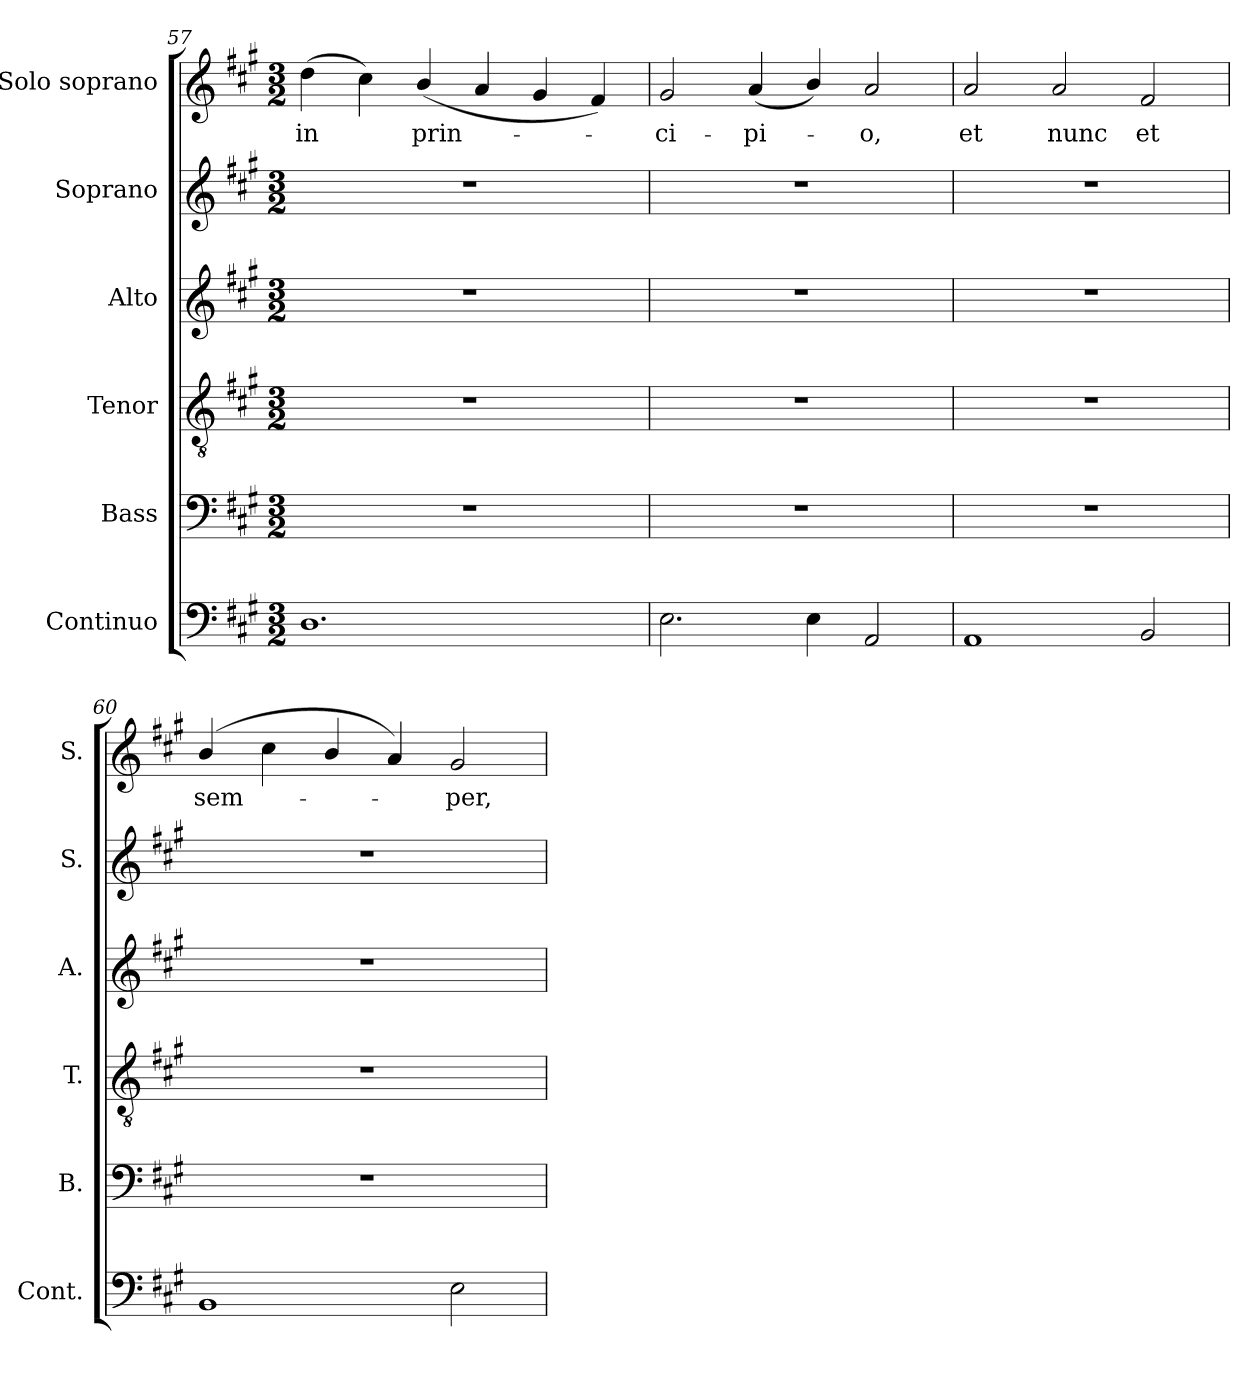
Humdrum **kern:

**kern	**kern	**kern	**kern	**kern	**kern	**text
*part6	*part5	*part4	*part3	*part2	*part1	*part1
*staff6	*staff5	*staff4	*staff3	*staff2	*staff1	*staff1
*I"Continuo	*I"Bass	*I"Tenor	*I"Alto	*I"Soprano	*I"Solo soprano	*
*I'Cont.	*I'B.	*I'T.	*I'A.	*I'S.	*I'S.	*
*clefF4	*clefF4	*clefGv2	*clefG2	*clefG2	*clefG2	*
*	*	*ITrd7c12	*	*	*	*
*k[f#c#g#]	*k[f#c#g#]	*k[f#c#g#]	*k[f#c#g#]	*k[f#c#g#]	*k[f#c#g#]	*
*A:	*A:	*A:	*A:	*A:	*A:	*
*M3/2	*M3/2	*M3/2	*M3/2	*M3/2	*M3/2	*
=57	=57	=57	=57	=57	=57	=57
!	!LO:N:vis=1	!LO:N:vis=1	!LO:N:vis=1	!LO:N:vis=1	!	!
!	!	!	!	!	!	!LO:LY:b:color=#000000
1.Di	1.r	1.r	1.r	1.r	(4ddi\	in
.	.	.	.	.	4cc#i\)	.
!	!	!	!	!	!	!LO:LY:b:color=#000000
.	.	.	.	.	(4bi/	prin-
.	.	.	.	.	4ai/	.
.	.	.	.	.	4g#i/	.
.	.	.	.	.	4f#i/)	.
=58	=58	=58	=58	=58	=58	=58
!	!LO:N:vis=1	!LO:N:vis=1	!LO:N:vis=1	!LO:N:vis=1	!	!
!	!	!	!	!	!	!LO:LY:b:color=#000000
2.Ei\	1.r	1.r	1.r	1.r	2g#i/	-ci-
!	!	!	!	!	!	!LO:LY:b:color=#000000
.	.	.	.	.	(4ai/	-pi-
4Ei\	.	.	.	.	4bi/)	.
!	!	!	!	!	!	!LO:LY:b:color=#000000
2AAi/	.	.	.	.	2ai/	-o,
=59	=59	=59	=59	=59	=59	=59
!	!LO:N:vis=1	!LO:N:vis=1	!LO:N:vis=1	!LO:N:vis=1	!	!
!	!	!	!	!	!	!LO:LY:b:color=#000000
1AAi	1.r	1.r	1.r	1.r	2ai/	et
!	!	!	!	!	!	!LO:LY:b:color=#000000
.	.	.	.	.	2ai/	nunc
!	!	!	!	!	!	!LO:LY:b:color=#000000
2BBi/	.	.	.	.	2f#i/	et
!!LO:LB:g=z
=60	=60	=60	=60	=60	=60	=60
!	!LO:N:vis=1	!LO:N:vis=1	!LO:N:vis=1	!LO:N:vis=1	!	!
!	!	!	!	!	!	!LO:LY:b:color=#000000
1BBi	1.r	1.r	1.r	1.r	(4bi/	sem-
.	.	.	.	.	4cc#i\	.
.	.	.	.	.	4bi/	.
.	.	.	.	.	4ai/)	.
!	!	!	!	!	!	!LO:LY:b:color=#000000
2Ei\	.	.	.	.	2g#i/	-per,
=	=	=	=	=	=	=
*-	*-	*-	*-	*-	*-	*-
